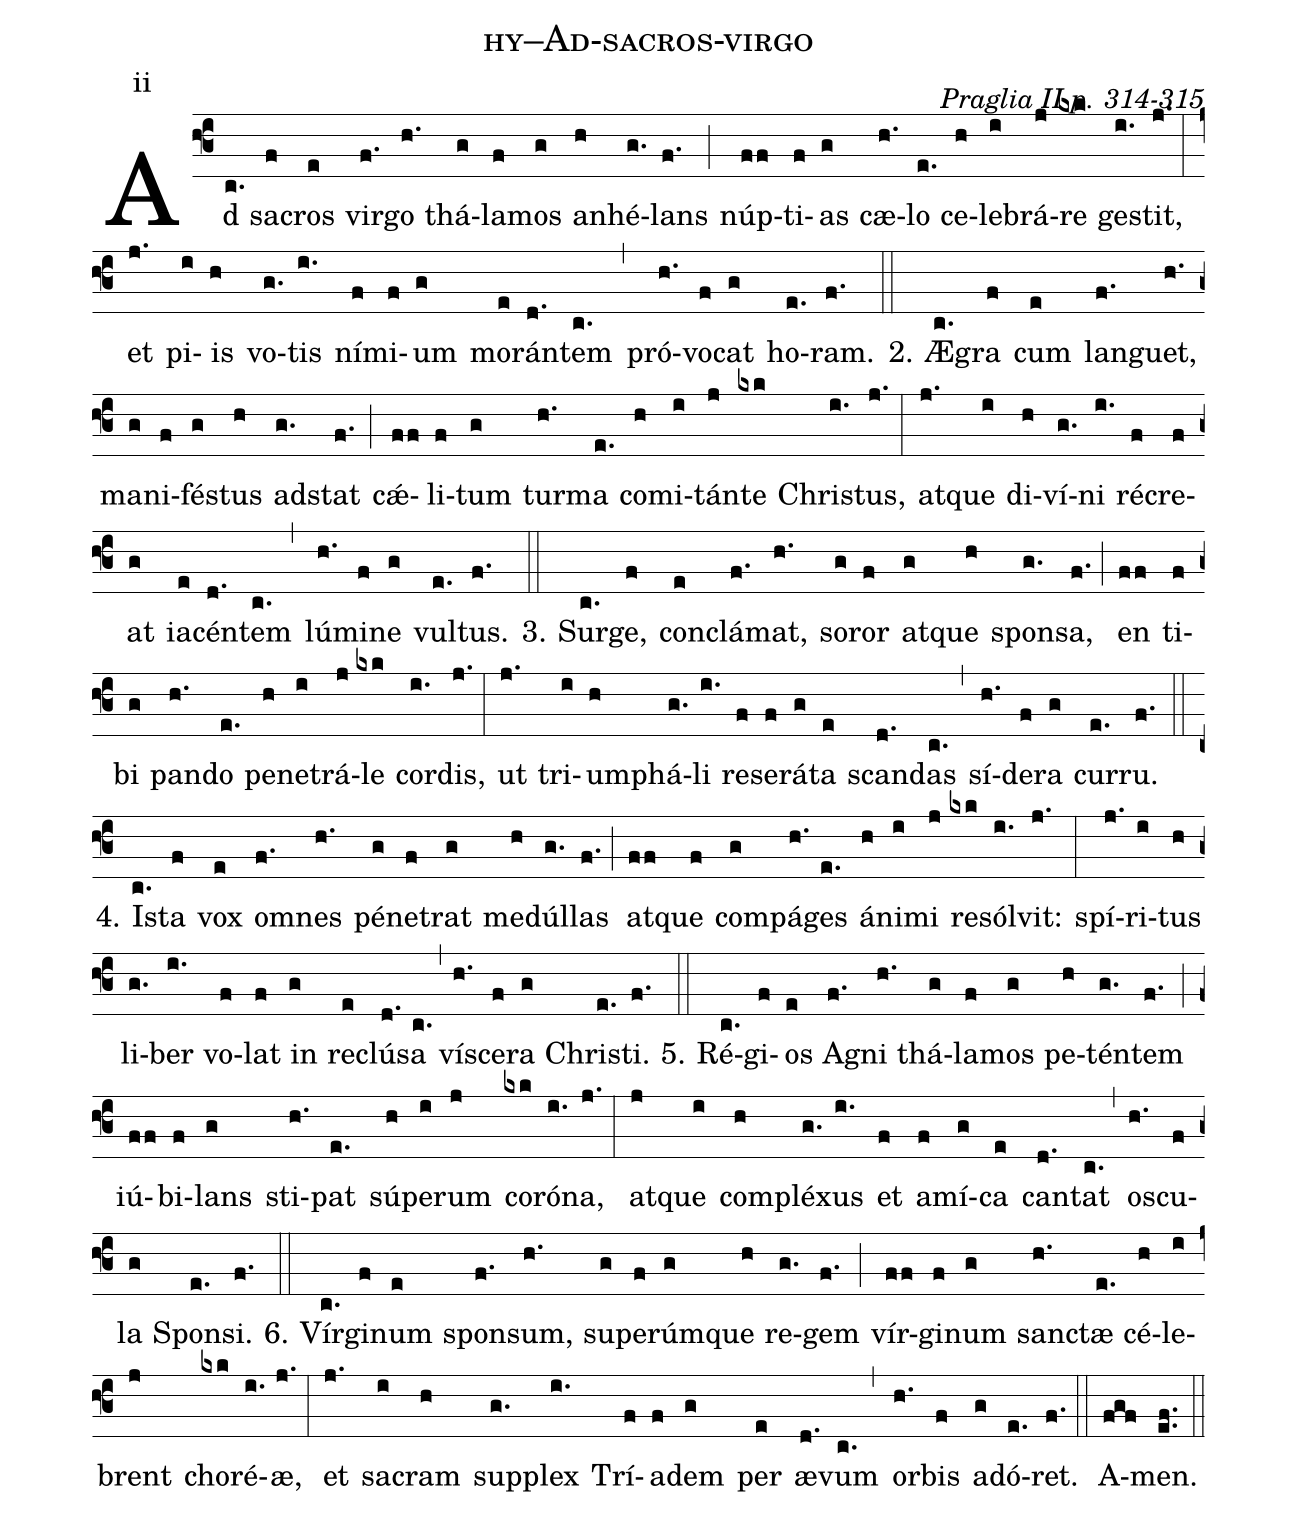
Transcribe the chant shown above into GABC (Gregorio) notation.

name: hy--Ad-sacros-virgo;
commentary: Praglia II p. 314-315;
annotation: ii;
%%
(f3)Ad(c.) sa(f)cros(e) vir(f.)go(h.) thá(g)la(f)mos(g) an(h)hé(g.)lans(f.) (;)
núp(ff)ti(f)as(g) cæ(h.)lo(e.) ce(h)le(i)brá(j)re(kxk) ges(i.)tit,(j.) (:)
et(j.) pi(i)is(h) vo(g.)tis(i.) ní(f)mi(f)um(g) mo(e)rán(d.)tem(c.) (,)
pró(h.)vo(f)cat(g) ho(e.)ram.(f.) (::)


2. Æ(c.)gra(f) cum(e) lan(f.)guet,(h.) ma(g)ni(f)fés(g)tus(h) ad(g.)stat(f.) (;)
cǽ(ff)li(f)tum(g) tur(h.)ma(e.) com(h)i(i)tán(j)te(kxk) Chris(i.)tus,(j.) (:)
at(j.)que(i) di(h)ví(g.)ni(i.) ré(f)cre(f)at(g) ia(e)cén(d.)tem(c.) (,)
lú(h.)mi(f)ne(g) vul(e.)tus.(f.) (::)

3. Sur(c.)ge,(f) con(e)clá(f.)mat,(h.) so(g)ror(f) at(g)que(h) spon(g.)sa,(f.) (;)
en(ff) ti(f)bi(g) pan(h.)do(e.) pe(h)ne(i)trá(j)le(kxk) cor(i.)dis,(j.) (:)
ut(j.) tri(i)um(h)phá(g.)li(i.) re(f)se(f)rá(g)ta(e) scan(d.)das(c.) (,)
sí(h.)de(f)ra(g) cur(e.)ru.(f.) (::)

4. Is(c.)ta(f) vox(e) om(f.)nes(h.) pé(g)ne(f)trat(g) me(h)dúl(g.)las(f.) (;)
at(ff)que(f) com(g)pá(h.)ges(e.) á(h)ni(i)mi(j) re(kxk)sól(i.)vit:(j.) (:)
spí(j.)ri(i)tus(h) li(g.)ber(i.) vo(f)lat(f) in(g) re(e)clú(d.)sa(c.) (,)
ví(h.)sce(f)ra(g) Chris(e.)ti.(f.) (::)

5. Ré(c.)gi(f)os(e) A(f.)gni(h.) thá(g)la(f)mos(g) pe(h)tén(g.)tem(f.) (;)
iú(ff)bi(f)lans(g) sti(h.)pat(e.) sú(h)pe(i)rum(j) co(kxk)ró(i.)na,(j.) (:)
at(j)que(i) com(h)plé(g.)xus(i.) et(f) a(f)mí(g)ca(e) can(d.)tat(c.) (,)
os(h.)cu(f)la(g) Spon(e.)si.(f.) (::)

6. Vír(c.)gi(f)num(e) spon(f.)sum,(h.) su(g)per(f)úm(g)que(h) re(g.)gem(f.) (;)
vír(ff)gi(f)num(g) sanc(h.)tæ(e.) cé(h)le(i)brent(j) cho(kxk)ré(i.)æ,(j.) (:)
et(j.) sa(i)cram(h) sup(g.)plex(i.) Trí(f)a(f)dem(g) per(e) æ(d.)vum(c.) (,)
or(h.)bis(f) ad(g)ó(e.)ret.(f.) (::)
A(fgf)men.(ef..) (::)
